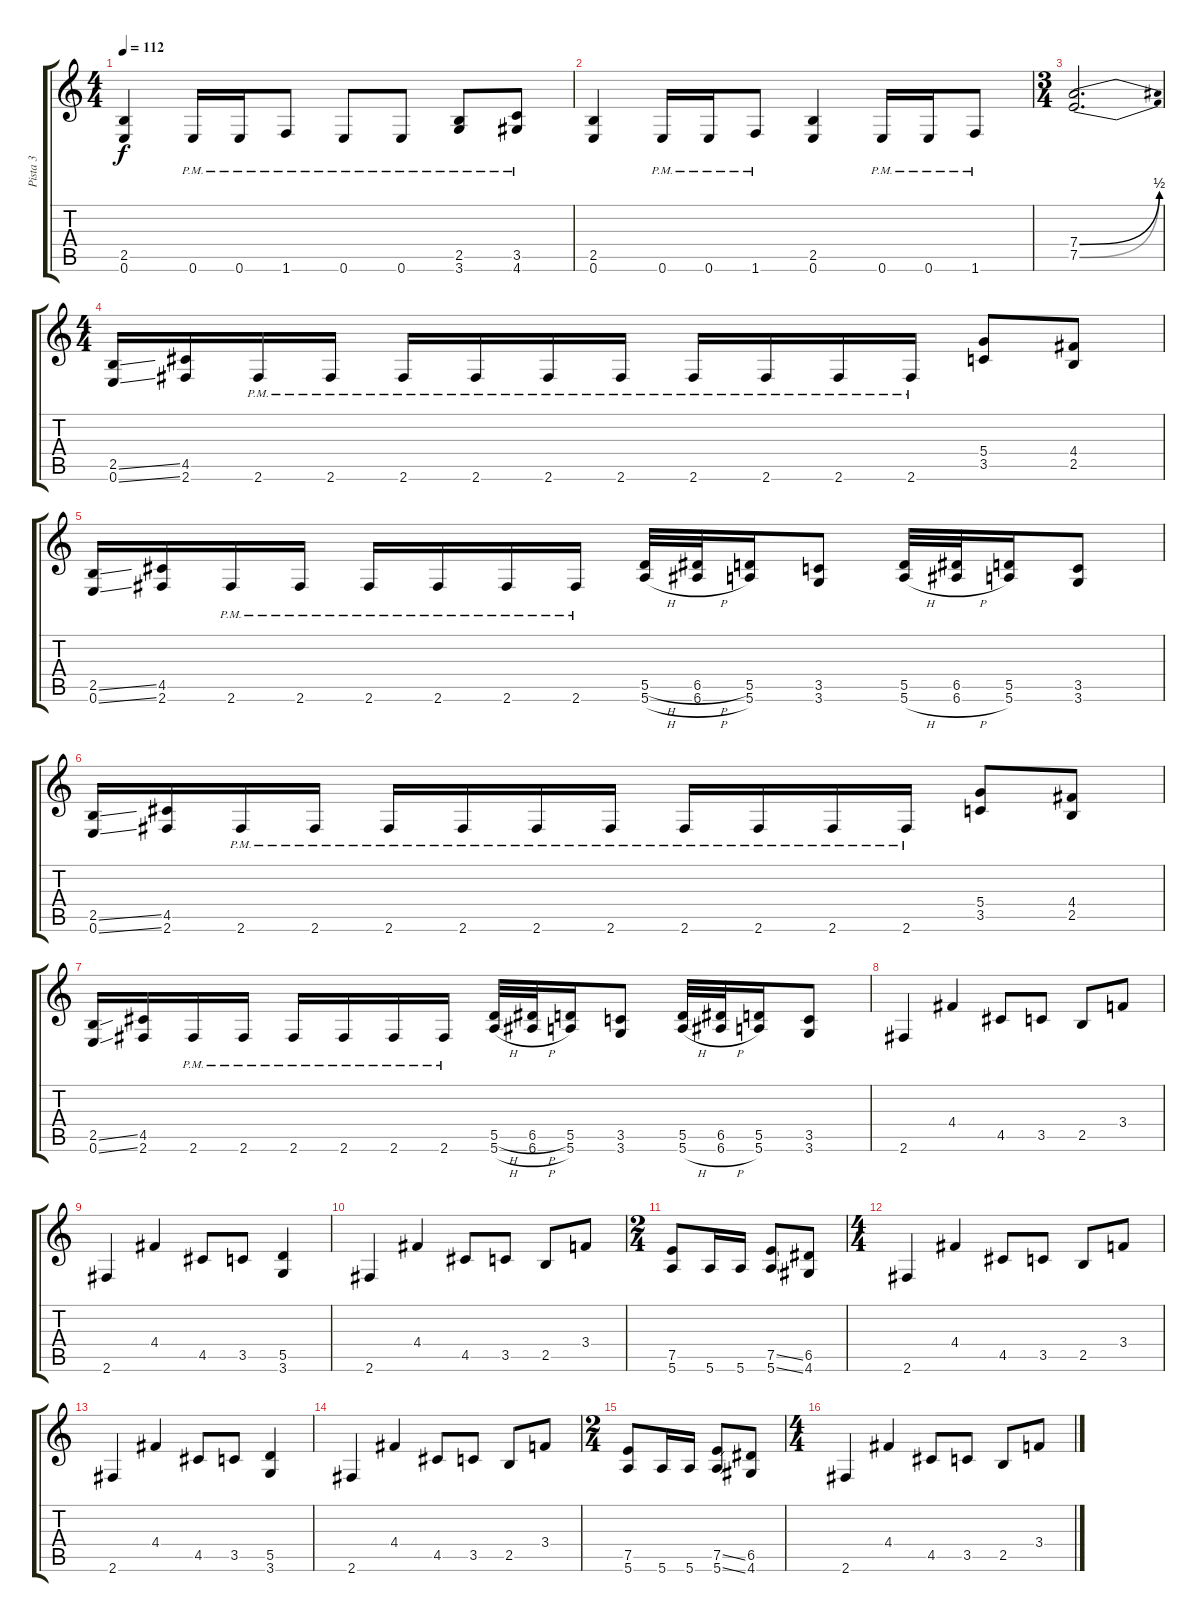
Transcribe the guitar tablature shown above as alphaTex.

\track ("Pista 3" "Pista 3") {instrument distortionguitar}
\staff {score tabs}
\tuning (E4 B3 G3 D3 A2 E2) {hide}
\ts (4 4)
\tempo 112
\clef g2
\ks c
(2.5 0.6).4{dy f} 0.6{pm}.16 0.6{pm}.16 1.6{pm}.8 0.6{pm}.8 0.6{pm}.8 (2.5{pm} 3.6{pm}).8 (3.5{pm} 4.6{pm}).8 |
(2.5 0.6).4 0.6{pm}.16 0.6{pm}.16 1.6{pm}.8 (2.5 0.6).4 0.6{pm}.16 0.6{pm}.16 1.6{pm}.8 |
\ts (3 4)
(7.4{be (bend 0 0 60 2)} 7.5{be (bend 0 0 60 2)}).2{d} |
\ts (4 4)
(2.5{ss} 0.6{ss}).16 (4.5 2.6).16 2.6{pm}.16 2.6{pm}.16 2.6{pm}.16 2.6{pm}.16 2.6{pm}.16 2.6{pm}.16 2.6{pm}.16 2.6{pm}.16 2.6{pm}.16 2.6{pm}.16 (5.4 3.5).8 (4.4 2.5).8 |
(2.5{ss} 0.6{ss}).16 (4.5 2.6).16 2.6{pm}.16 2.6{pm}.16 2.6{pm}.16 2.6{pm}.16 2.6{pm}.16 2.6{pm}.16 (5.5{h} 5.6{h}).32 (6.5{h} 6.6{h}).32 (5.5 5.6).16 (3.5 3.6).8 (5.5 5.6{h}).32 (6.5 6.6{h}).32 (5.5 5.6).16 (3.5 3.6).8 |
(2.5{ss} 0.6{ss}).16 (4.5 2.6).16 2.6{pm}.16 2.6{pm}.16 2.6{pm}.16 2.6{pm}.16 2.6{pm}.16 2.6{pm}.16 2.6{pm}.16 2.6{pm}.16 2.6{pm}.16 2.6{pm}.16 (5.4 3.5).8 (4.4 2.5).8 |
(2.5{ss} 0.6{ss}).16 (4.5 2.6).16 2.6{pm}.16 2.6{pm}.16 2.6{pm}.16 2.6{pm}.16 2.6{pm}.16 2.6{pm}.16 (5.5{h} 5.6{h}).32 (6.5{h} 6.6{h}).32 (5.5 5.6).16 (3.5 3.6).8 (5.5 5.6{h}).32 (6.5 6.6{h}).32 (5.5 5.6).16 (3.5 3.6).8 |
2.6.4 4.4.4 4.5.8 3.5.8 2.5.8 3.4.8 |
2.6.4 4.4.4 4.5.8 3.5.8 (5.5 3.6).4 |
2.6.4 4.4.4 4.5.8 3.5.8 2.5.8 3.4.8 |
\ts (2 4)
(7.5 5.6).8 5.6.16 5.6.16 (7.5{ss} 5.6{ss}).8 (6.5 4.6).8 |
\ts (4 4)
2.6.4 4.4.4 4.5.8 3.5.8 2.5.8 3.4.8 |
2.6.4 4.4.4 4.5.8 3.5.8 (5.5 3.6).4 |
2.6.4 4.4.4 4.5.8 3.5.8 2.5.8 3.4.8 |
\ts (2 4)
(7.5 5.6).8 5.6.16 5.6.16 (7.5{ss} 5.6{ss}).8 (6.5 4.6).8 |
\ts (4 4)
2.6.4 4.4.4 4.5.8 3.5.8 2.5.8 3.4.8
